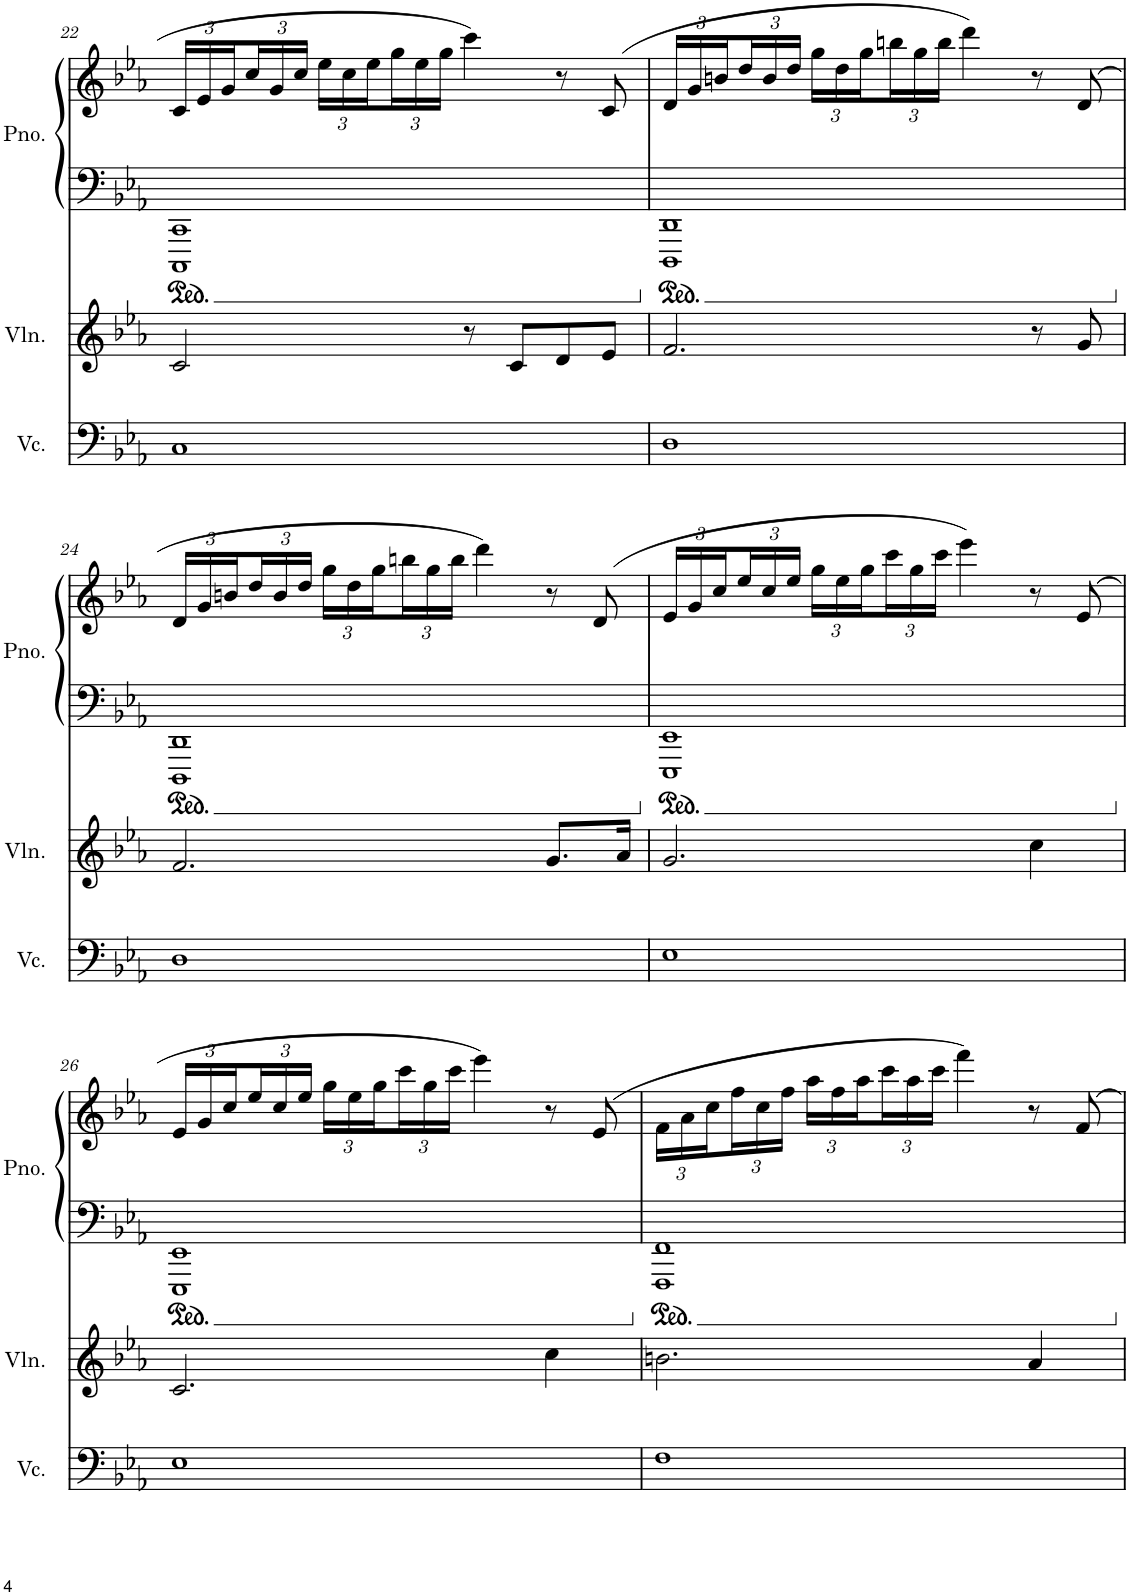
**kern	**kern	**kern	**kern
*part3	*part2	*part1	*part1
*staff4	*staff3	*staff2	*staff1
*I"Violoncello	*I"Violin	*I"Piano	*
*I'Vc.	*I'Vln.	*I'Pno.	*
!!LO:PB:g=z
*clefF4	*clefG2	*clefF4	*clefG2
*k[b-e-a-]	*k[b-e-a-]	*k[b-e-a-]	*k[b-e-a-]
*M4/4	*M4/4	*M4/4	*M4/4
*	*	*	*Xbrackettup
=22	=22	=22	=22
1C	2c/	1CCC 1CC	24c/LL
.	.	.	24e-/
.	.	.	24g/
.	.	.	24cc/
.	.	.	24g/
.	.	.	24cc/JJ
.	.	.	24ee-\LL
.	.	.	24cc\
.	.	.	24ee-\
.	.	.	24gg\
.	.	.	24ee-\
.	.	.	24gg\JJ
.	8r	.	4ccc\
.	8c/L	.	.
.	8d/	.	8r
.	8e-/J	.	(8c/
=23	=23	=23	=23
1D	2.f/	1DDD 1DD	24d/LL
.	.	.	24g/
.	.	.	24bn/
.	.	.	24dd/
.	.	.	24b/
.	.	.	24dd/JJ
.	.	.	24gg\LL
.	.	.	24dd\
.	.	.	24gg\
.	.	.	24bbn\
.	.	.	24gg\
.	.	.	24bb\JJ
.	.	.	4ddd\)
.	8r	.	8r
.	8g/	.	(8d/
!!LO:LB:g=z
=24	=24	=24	=24
1D	2.f/	1DDD 1DD	24d/LL
.	.	.	24g/
.	.	.	24bn/
.	.	.	24dd/
.	.	.	24b/
.	.	.	24dd/JJ
.	.	.	24gg\LL
.	.	.	24dd\
.	.	.	24gg\
.	.	.	24bbn\
.	.	.	24gg\
.	.	.	24bb\JJ
.	.	.	4ddd\)
.	8.g/L	.	8r
.	.	.	(8d/
.	16a-/Jk	.	.
=25	=25	=25	=25
1E-	2.g/	1EEE- 1EE-	24e-/LL
.	.	.	24g/
.	.	.	24cc/
.	.	.	24ee-/
.	.	.	24cc/
.	.	.	24ee-/JJ
.	.	.	24gg\LL
.	.	.	24ee-\
.	.	.	24gg\
.	.	.	24ccc\
.	.	.	24gg\
.	.	.	24ccc\JJ
.	.	.	4eee-\)
.	4cc\	.	8r
.	.	.	(8e-/
!!LO:LB:g=z
=26	=26	=26	=26
1E-	2.c/	1EEE- 1EE-	24e-/LL
.	.	.	24g/
.	.	.	24cc/
.	.	.	24ee-/
.	.	.	24cc/
.	.	.	24ee-/JJ
.	.	.	24gg\LL
.	.	.	24ee-\
.	.	.	24gg\
.	.	.	24ccc\
.	.	.	24gg\
.	.	.	24ccc\JJ
.	.	.	4eee-\)
.	4cc\	.	8r
.	.	.	(8e-/
=27	=27	=27	=27
1F	2.bn\	1FFF 1FF	24f\LL
.	.	.	24a-\
.	.	.	24cc\
.	.	.	24ff\
.	.	.	24cc\
.	.	.	24ff\JJ
.	.	.	24aa-\LL
.	.	.	24ff\
.	.	.	24aa-\
.	.	.	24ccc\
.	.	.	24aa-\
.	.	.	24ccc\JJ
.	.	.	4fff\)
.	4a-/	.	8r
.	.	.	8f/
=	=	=	=
*-	*-	*-	*-
